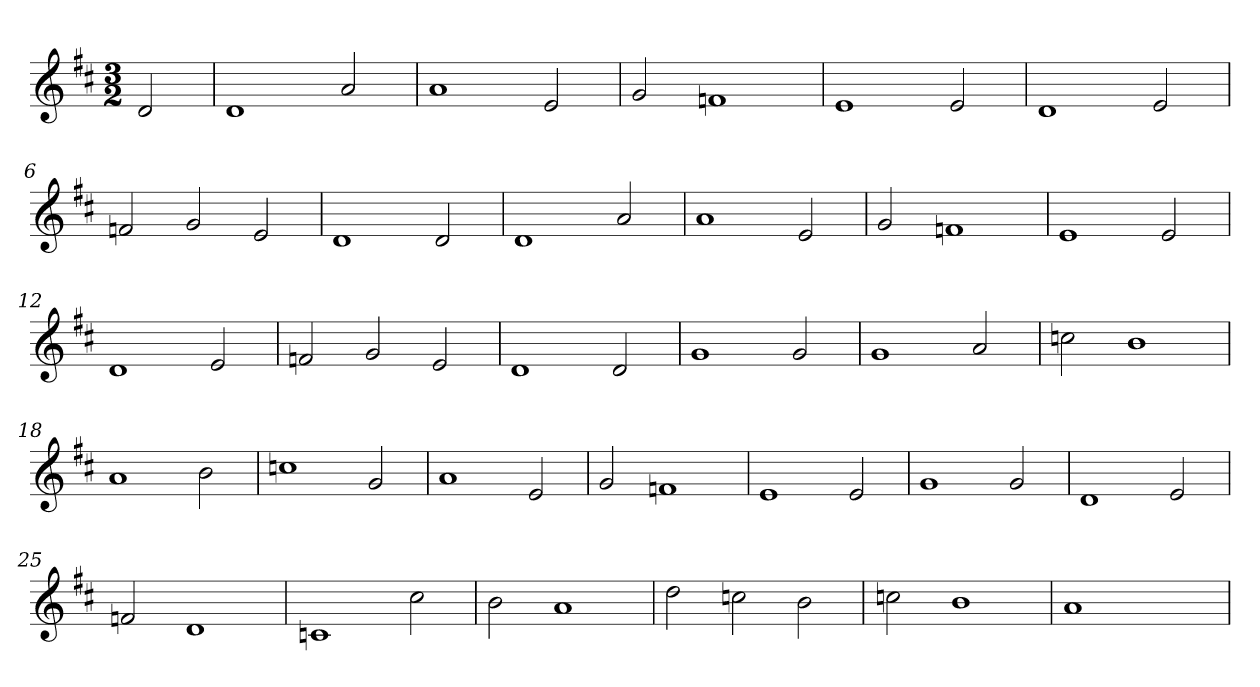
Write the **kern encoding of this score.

**kern
*part1
*staff1
*clefG2
*k[f#c#]
*D:
*M3/2
=
2d
=1
1d
2a
=2
1a
2e
=3
2g
1fn
=4
1e
2e
=5
1d
2e
=6
2fn
2g
2e
=7
1d
2d
=8
1d
2a
=9
1a
2e
=10
2g
1fn
=11
1e
2e
=12
1d
2e
=13
2fn
2g
2e
=14
1d
2d
=15
1g
2g
=16
1g
2a
=17
2ccn
1b
=18
1a
2b
=19
1ccn
2g
=20
1a
2e
=21
2g
1fn
=22
1e
2e
=23
1g
2g
=24
1d
2e
=25
2fn
1d
=26
1cn
2cc#
=27
2b
1a
=28
2dd
2ccn
2b
=29
2ccn
1b
=30
1a
2ryy
=
*-
